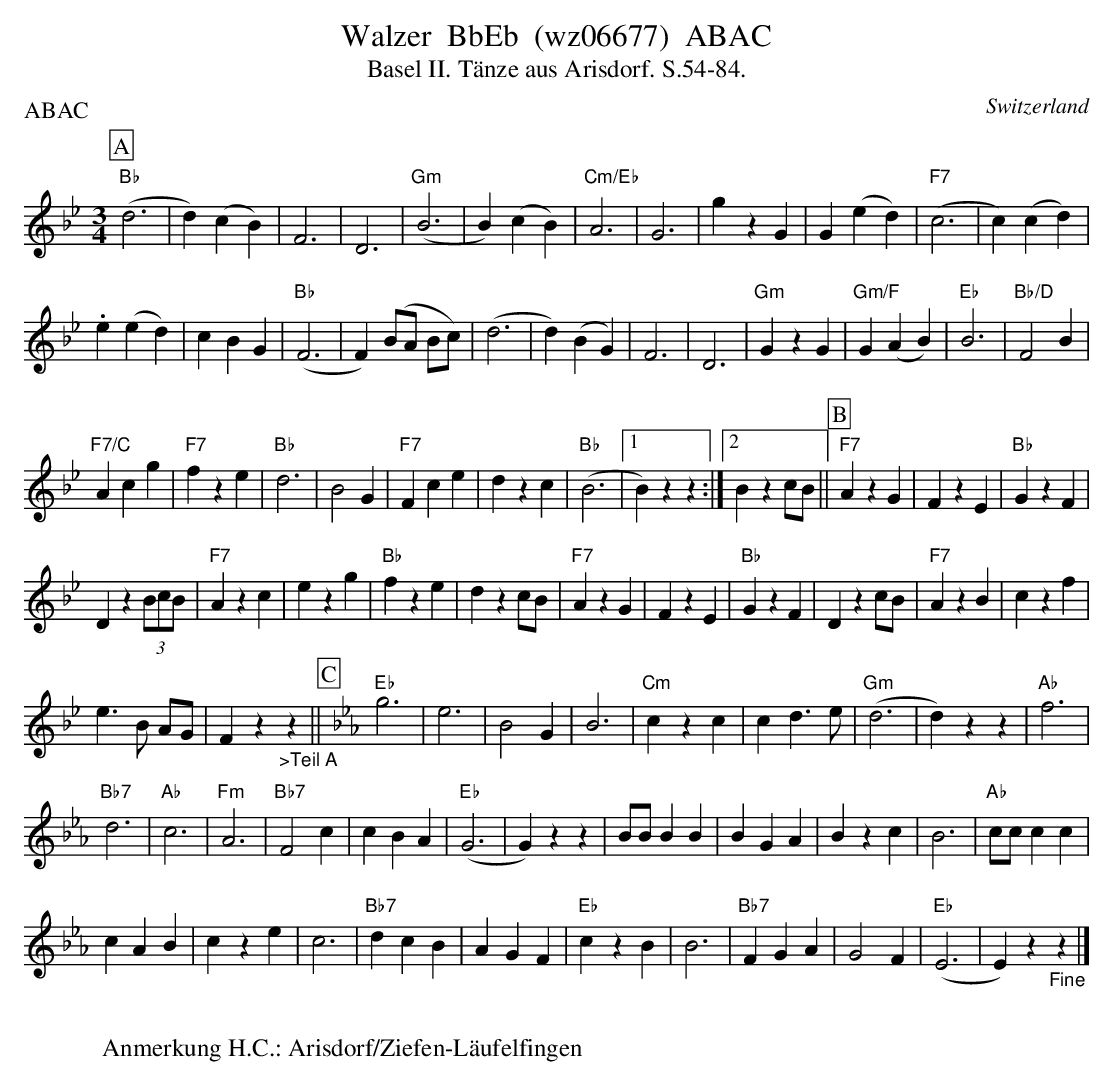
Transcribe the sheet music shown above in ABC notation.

X:1
T:Walzer  BbEb  (wz06677)  ABAC
T: Basel II. Tänze aus Arisdorf. S.54-84.
P:ABAC
M:3/4
L:1/4
O:Switzerland
K:Bb major
[P:A] ("Bb"d3 | d)(cB) | F3 | D3 | ("Gm"B3 | B)(cB) | "Cm/Eb"A3 | G3 | gzG | G(ed) | ("F7"c3 | c)(cd) |
.e(ed) | cBG | ("Bb"F3 | F) (B/A/ B/c/) | (d3 | d)(BG) | F3 | D3 | "Gm"GzG | "Gm/F"G(AB) | "Eb"B3 | "Bb/D"F2B |
"F7/C"Acg | "F7"fze | "Bb"d3 | B2G | "F7"Fce | dzc | ("Bb"B3 |1 B)zz :|2 Bzc/B/ || [P:B] "F7"AzG | FzE | "Bb"GzF |
Dz(3B/c/B/ | "F7"Azc | ezg | "Bb"fze | dzc/B/ | "F7"AzG | FzE | "Bb"GzF | Dzc/B/ | "F7"AzB | czf |
e>B A/G/ | Fz"_>Teil A"z || [P:C] [K:Eb] "Eb"g3 | e3 | B2G | B3 | "Cm"czc | cd>e | ("Gm"d3 | d)zz | "Ab"f3 |
"Bb7"d3 | "Ab"c3 | "Fm"A3 | "Bb7"F2c | cBA | ("Eb"G3 | G)zz | B/B/BB | BGA | Bzc | B3 | "Ab"c/c/cc |
cAB | cze | c3 | "Bb7"dcB | AGF | "Eb"czB | B3 | "Bb7"FGA | G2F | ("Eb"E3 | E)z"_Fine"z |]
W:
W:Anmerkung H.C.: Arisdorf/Ziefen-Läufelfingen
